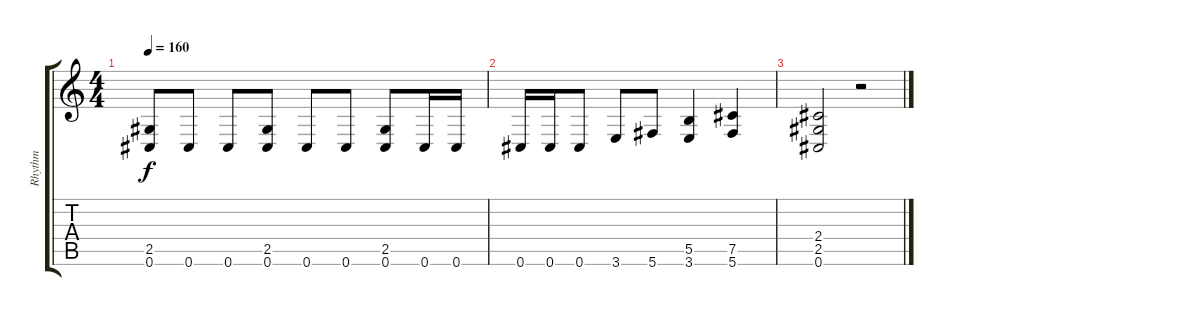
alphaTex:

\track ("Rhythm" "Rhythm") {instrument distortionguitar}
\staff {score tabs}
\tuning (Db4 Ab3 E3 B2 Gb2 Db2) {hide}
\ts (4 4)
\tempo 160
\clef g2
\ks c
(2.5 0.6).8{dy f} 0.6.8 0.6.8 (2.5 0.6).8 0.6.8 0.6.8 (2.5 0.6).8 0.6.16 0.6.16 |
0.6.16 0.6.16 0.6.8 3.6.8 5.6.8 (5.5 3.6).4 (7.5 5.6).4 |
(2.4 2.5 0.6).2 r.2
